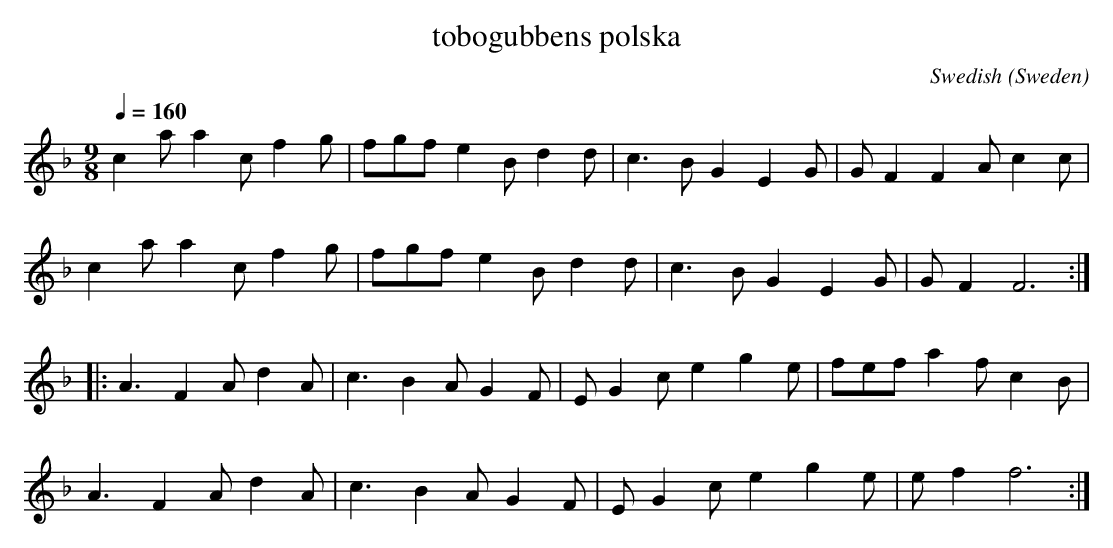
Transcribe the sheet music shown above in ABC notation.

X:1
T:tobogubbens polska
C:Swedish
L:1/8
M:9/8
O:Sweden
Q:1/4=160
K:F
c2a a2c f2g|fgf e2B d2d|c3B G2E2G|G F2F2A c2c|
c2a a2c f2g|fgf e2B d2d|c3B G2E2G|G F2F6:|
|:A3F2A d2A|c3B2A G2F|E G2c e2g2e|fef a2f c2B|
A3F2A d2A|c3B2A G2F|E G2c e2g2e|e f2f6:|
